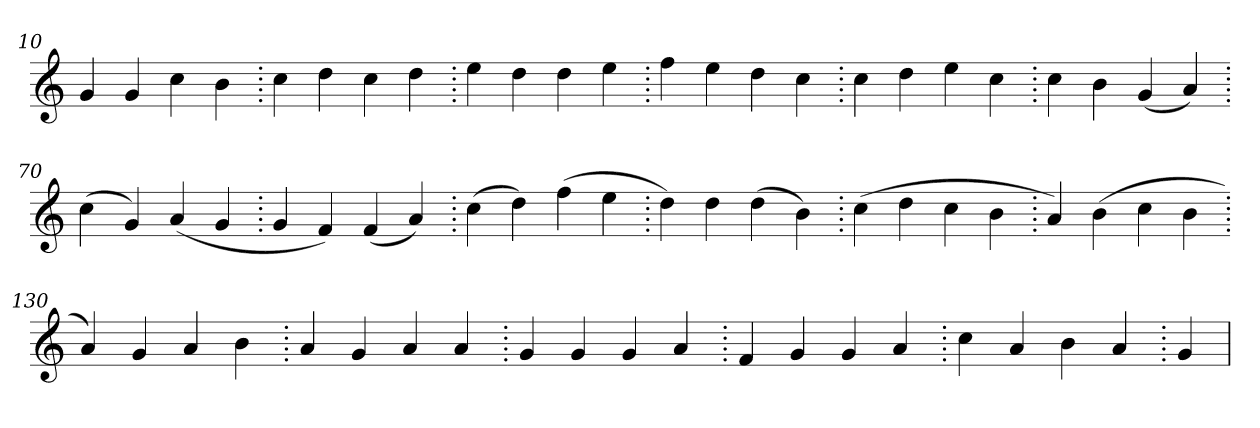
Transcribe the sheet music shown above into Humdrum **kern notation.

**kern
*part1
*staff1
*clefG2
=10.
4g
4g
4cc
4b
=20.
4cc
4dd
4cc
4dd
=30.
4ee
4dd
4dd
4ee
=40.
4ff
4ee
4dd
4cc
=50.
4cc
4dd
4ee
4cc
=60.
4cc
4b
(>4g
4a)
=70.
(>4cc
4g)
(>4a
4g
=80.
4g
4f)
(>4f
4a)
=90.
(>4cc
4dd)
(>4ff
4ee
=100.
4dd)
4dd
(>4dd
4b)
=110.
(>4cc
4dd
4cc
4b
=120.
4a)
(>4b
4cc
4b
=130.
4a)
4g
4a
4b
=140.
4a
4g
4a
4a
=150.
4g
4g
4g
4a
=160.
4f
4g
4g
4a
=170.
4cc
4a
4b
4a
=180.
4g
=
*-
